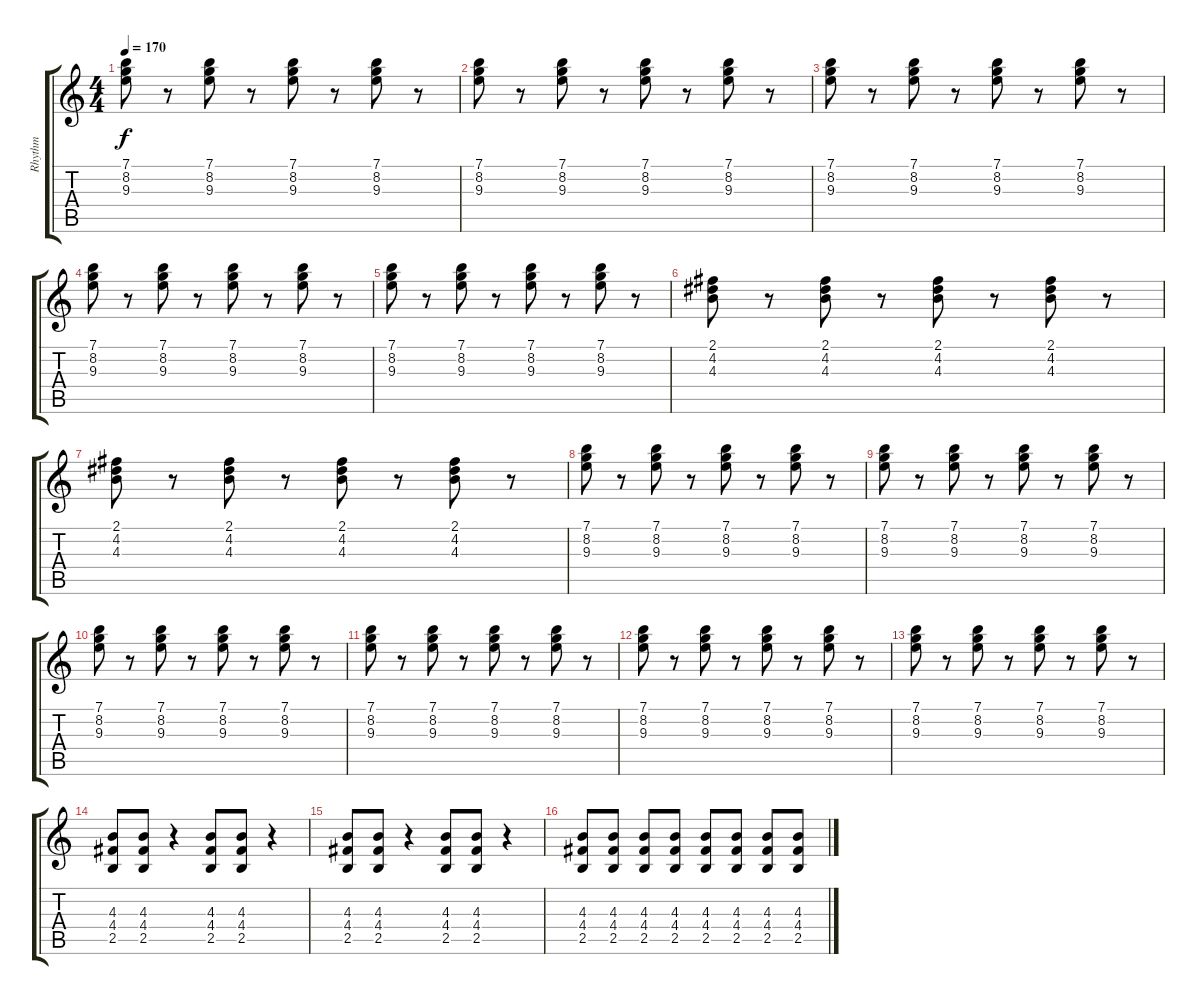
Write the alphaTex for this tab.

\track ("Rhythm" "Rhythm") {instrument distortionguitar}
\staff {score tabs}
\tuning (E4 B3 G3 D3 A2 E2) {hide}
\ts (4 4)
\tempo 170
\clef g2
\ks c
(7.1 8.2 9.3).8{dy f} r.8 (7.1 8.2 9.3).8 r.8 (7.1 8.2 9.3).8 r.8 (7.1 8.2 9.3).8 r.8 |
(7.1 8.2 9.3).8 r.8 (7.1 8.2 9.3).8 r.8 (7.1 8.2 9.3).8 r.8 (7.1 8.2 9.3).8 r.8 |
(7.1 8.2 9.3).8 r.8 (7.1 8.2 9.3).8 r.8 (7.1 8.2 9.3).8 r.8 (7.1 8.2 9.3).8 r.8 |
(7.1 8.2 9.3).8 r.8 (7.1 8.2 9.3).8 r.8 (7.1 8.2 9.3).8 r.8 (7.1 8.2 9.3).8 r.8 |
(7.1 8.2 9.3).8 r.8 (7.1 8.2 9.3).8 r.8 (7.1 8.2 9.3).8 r.8 (7.1 8.2 9.3).8 r.8 |
(2.1 4.2 4.3).8 r.8 (2.1 4.2 4.3).8 r.8 (2.1 4.2 4.3).8 r.8 (2.1 4.2 4.3).8 r.8 |
(2.1 4.2 4.3).8 r.8 (2.1 4.2 4.3).8 r.8 (2.1 4.2 4.3).8 r.8 (2.1 4.2 4.3).8 r.8 |
(7.1 8.2 9.3).8 r.8 (7.1 8.2 9.3).8 r.8 (7.1 8.2 9.3).8 r.8 (7.1 8.2 9.3).8 r.8 |
(7.1 8.2 9.3).8 r.8 (7.1 8.2 9.3).8 r.8 (7.1 8.2 9.3).8 r.8 (7.1 8.2 9.3).8 r.8 |
(7.1 8.2 9.3).8 r.8 (7.1 8.2 9.3).8 r.8 (7.1 8.2 9.3).8 r.8 (7.1 8.2 9.3).8 r.8 |
(7.1 8.2 9.3).8 r.8 (7.1 8.2 9.3).8 r.8 (7.1 8.2 9.3).8 r.8 (7.1 8.2 9.3).8 r.8 |
(7.1 8.2 9.3).8 r.8 (7.1 8.2 9.3).8 r.8 (7.1 8.2 9.3).8 r.8 (7.1 8.2 9.3).8 r.8 |
(7.1 8.2 9.3).8 r.8 (7.1 8.2 9.3).8 r.8 (7.1 8.2 9.3).8 r.8 (7.1 8.2 9.3).8 r.8 |
(4.3 4.4 2.5).8{instrument distortionguitar} (4.3 4.4 2.5).8 r.4 (4.3 4.4 2.5).8 (4.3 4.4 2.5).8 r.4 |
(4.3 4.4 2.5).8 (4.3 4.4 2.5).8 r.4 (4.3 4.4 2.5).8 (4.3 4.4 2.5).8 r.4 |
(4.3 4.4 2.5).8 (4.3 4.4 2.5).8 (4.3 4.4 2.5).8 (4.3 4.4 2.5).8 (4.3 4.4 2.5).8 (4.3 4.4 2.5).8 (4.3 4.4 2.5).8 (4.3 4.4 2.5).8
